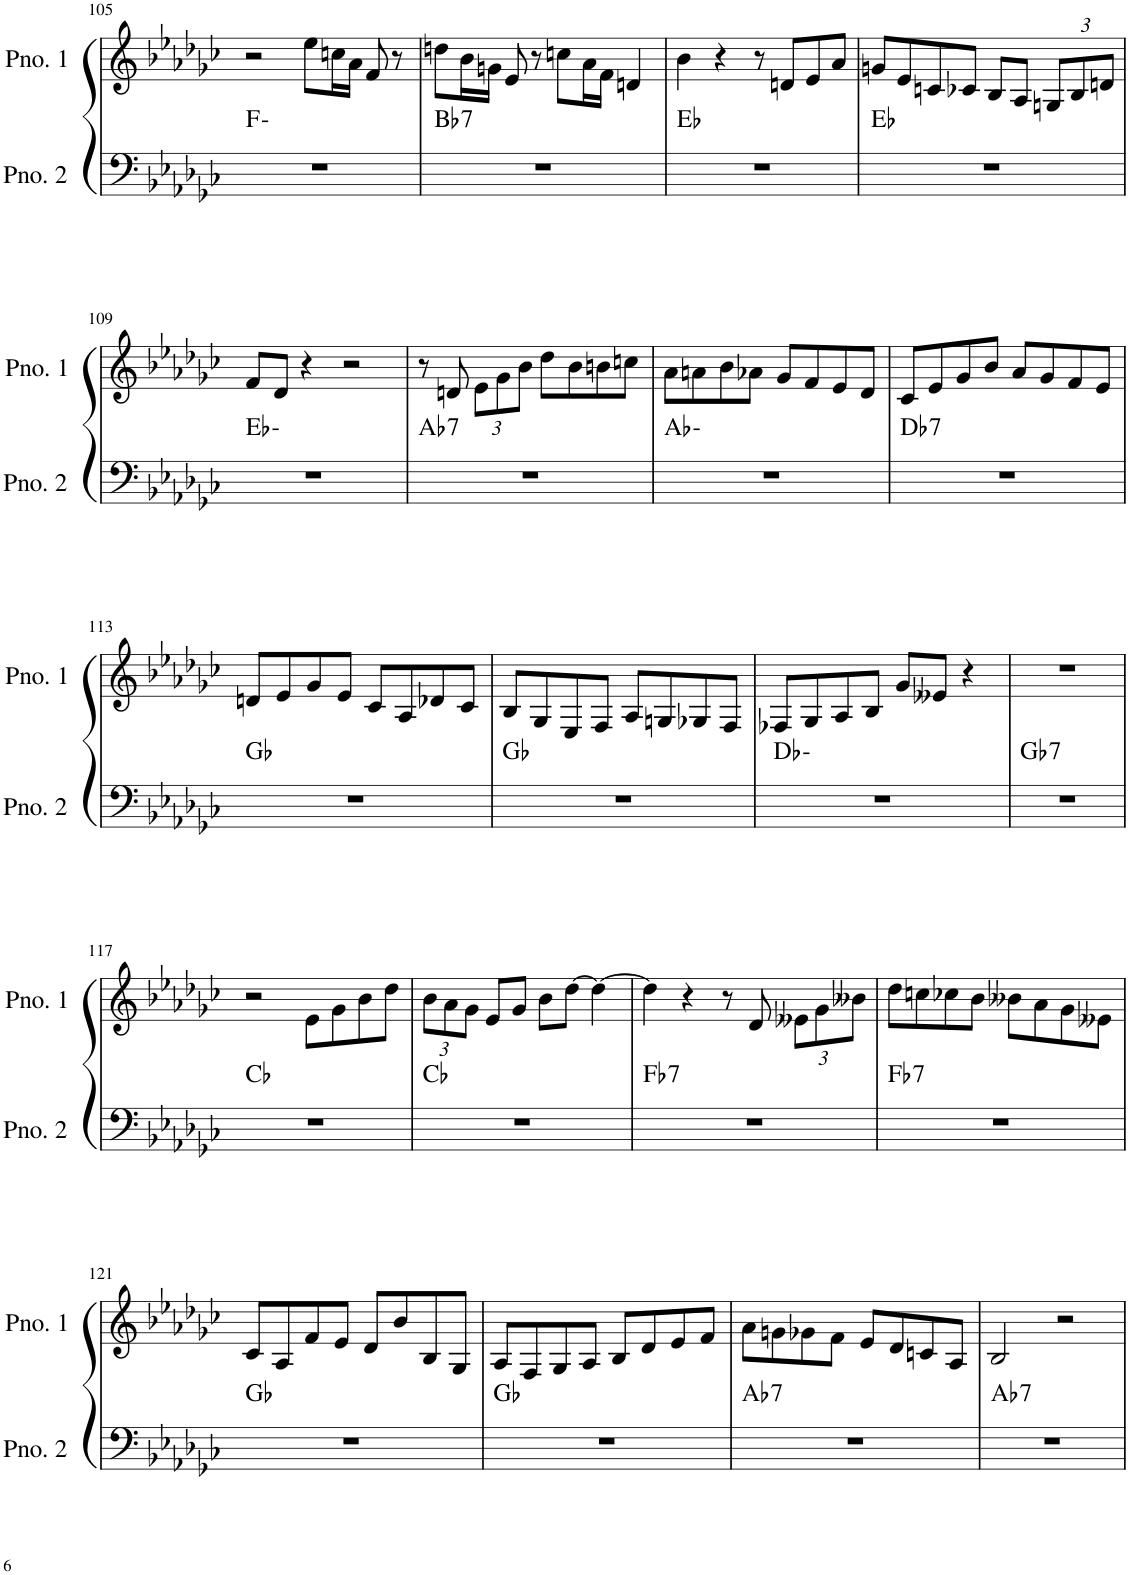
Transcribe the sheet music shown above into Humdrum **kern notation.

**kern	**harte	**kern
*part2	*part2	*part1
*staff2	*	*staff1
*I"ピアノ 2	*	*I"ピアノ 1
!!LO:PB:g=z
*clefF4	*	*clefG2
*k[b-e-a-d-g-c-]	*	*k[b-e-a-d-g-c-]
*M4/4	*	*M4/4
=105	=105	=105
1r	F:min	2r
.	.	8ee-\L
.	.	16ccn\L
.	.	16a-\JJ
.	.	8f/
.	.	8r
=106	=106	=106
!	!LO:H:kt=7	!
1r	Bb:7	8ddn\L
.	.	16b-\L
.	.	16gn\JJ
.	.	8e-/
.	.	8r
.	.	8ccn\L
.	.	16a-\L
.	.	16f\JJ
.	.	4dn/
=107	=107	=107
1r	Eb:maj	4b-\
.	.	4r
.	.	8r
.	.	8dn/L
.	.	8e-/
.	.	8a-/J
=108	=108	=108
1r	Eb:maj	8gn/L
.	.	8e-/
.	.	8cn/
.	.	8c-X/J
.	.	8B-/L
.	.	8A-/J
*	*	*Xbrackettup
.	.	12Gn/L
.	.	12B-/
.	.	12dn/J
!!LO:LB:g=z
=109	=109	=109
1r	Eb:min	8f/L
.	.	8d-/J
.	.	4r
.	.	2r
=110	=110	=110
!	!LO:H:kt=7	!
1r	Ab:7	8r
.	.	8dn/
.	.	12e-\L
.	.	12g-\
.	.	12b-\J
.	.	8dd-\L
.	.	8b-\
.	.	8bn\
.	.	8ccn\J
=111	=111	=111
1r	Ab:min	8a-\L
.	.	8an\
.	.	8b-\
.	.	8a-X\J
.	.	8g-/L
.	.	8f/
.	.	8e-/
.	.	8d-/J
=112	=112	=112
!	!LO:H:kt=7	!
1r	Db:7	8c-/L
.	.	8e-/
.	.	8g-/
.	.	8b-/J
.	.	8a-/L
.	.	8g-/
.	.	8f/
.	.	8e-/J
!!LO:LB:g=z
=113	=113	=113
1r	Gb:maj	8dn/L
.	.	8e-/
.	.	8g-/
.	.	8e-/J
.	.	8c-/L
.	.	8A-/
.	.	8d-X/
.	.	8c-/J
=114	=114	=114
1r	Gb:maj	8B-/L
.	.	8G-/
.	.	8E-/
.	.	8F/J
.	.	8A-/L
.	.	8Gn/
.	.	8G-X/
.	.	8F/J
=115	=115	=115
1r	Db:min	8F-X/L
.	.	8G-/
.	.	8A-/
.	.	8B-/J
.	.	8g-/L
.	.	8e--X/J
.	.	4r
=116	=116	=116
!	!LO:H:kt=7	!
1r	Gb:7	1r
!!LO:LB:g=z
=117	=117	=117
1r	Cb:maj	2r
.	.	8e-\L
.	.	8g-\
.	.	8b-\
.	.	8dd-\J
=118	=118	=118
1r	Cb:maj	12b-\L
.	.	12a-\
.	.	12g-\J
.	.	8e-/L
.	.	8g-/J
.	.	8b-\L
.	.	[8dd-\J
.	.	4dd-\_
=119	=119	=119
!	!LO:H:kt=7	!
1r	Fb:7	4dd-\]
.	.	4r
.	.	8r
.	.	8d-/
.	.	12e--X\L
.	.	12g-\
.	.	12b--X\J
=120	=120	=120
!	!LO:H:kt=7	!
1r	Fb:7	8dd-\L
.	.	8ccn\
.	.	8cc-X\
.	.	8b-\J
.	.	8b--X\L
.	.	8a-\
.	.	8g-\
.	.	8e--X\J
!!LO:LB:g=z
=121	=121	=121
1r	Gb:maj	8c-/L
.	.	8A-/
.	.	8f/
.	.	8e-/J
.	.	8d-/L
.	.	8b-/
.	.	8B-/
.	.	8G-/J
=122	=122	=122
1r	Gb:maj	8A-/L
.	.	8F/
.	.	8G-/
.	.	8A-/J
.	.	8B-/L
.	.	8d-/
.	.	8e-/
.	.	8f/J
=123	=123	=123
!	!LO:H:kt=7	!
1r	Ab:7	8a-\L
.	.	8gn\
.	.	8g-X\
.	.	8f\J
.	.	8e-/L
.	.	8d-/
.	.	8cn/
.	.	8A-/J
=124	=124	=124
!	!LO:H:kt=7	!
1r	Ab:7	2B-/
.	.	2r
=	=	=
*-	*-	*-
